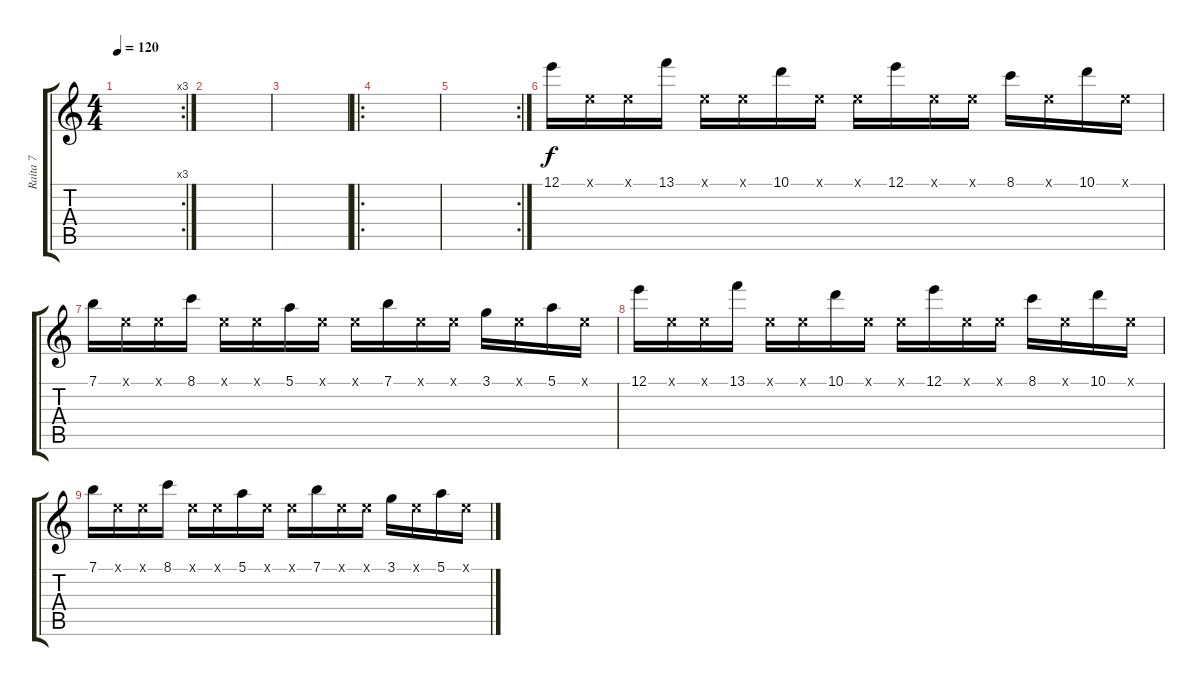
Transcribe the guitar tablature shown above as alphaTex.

\track ("Raita 7" "Raita 7") {instrument distortionguitar}
\staff {score tabs}
\tuning (E4 B3 G3 D3 A2 E2) {hide}
\rc 3
\ts (4 4)
\tempo 120
\clef g2
\ks c
|
|
|
\ro
|
\rc 2
|
12.1.16 0.1{x}.16 0.1{x}.16 13.1.16 0.1{x}.16 0.1{x}.16 10.1.16 0.1{x}.16 0.1{x}.16 12.1.16 0.1{x}.16 0.1{x}.16 8.1.16 0.1{x}.16 10.1.16 0.1{x}.16 |
7.1.16 0.1{x}.16 0.1{x}.16 8.1.16 0.1{x}.16 0.1{x}.16 5.1.16 0.1{x}.16 0.1{x}.16 7.1.16 0.1{x}.16 0.1{x}.16 3.1.16 0.1{x}.16 5.1.16 0.1{x}.16 |
12.1.16 0.1{x}.16 0.1{x}.16 13.1.16 0.1{x}.16 0.1{x}.16 10.1.16 0.1{x}.16 0.1{x}.16 12.1.16 0.1{x}.16 0.1{x}.16 8.1.16 0.1{x}.16 10.1.16 0.1{x}.16 |
7.1.16 0.1{x}.16 0.1{x}.16 8.1.16 0.1{x}.16 0.1{x}.16 5.1.16 0.1{x}.16 0.1{x}.16 7.1.16 0.1{x}.16 0.1{x}.16 3.1.16 0.1{x}.16 5.1.16 0.1{x}.16
